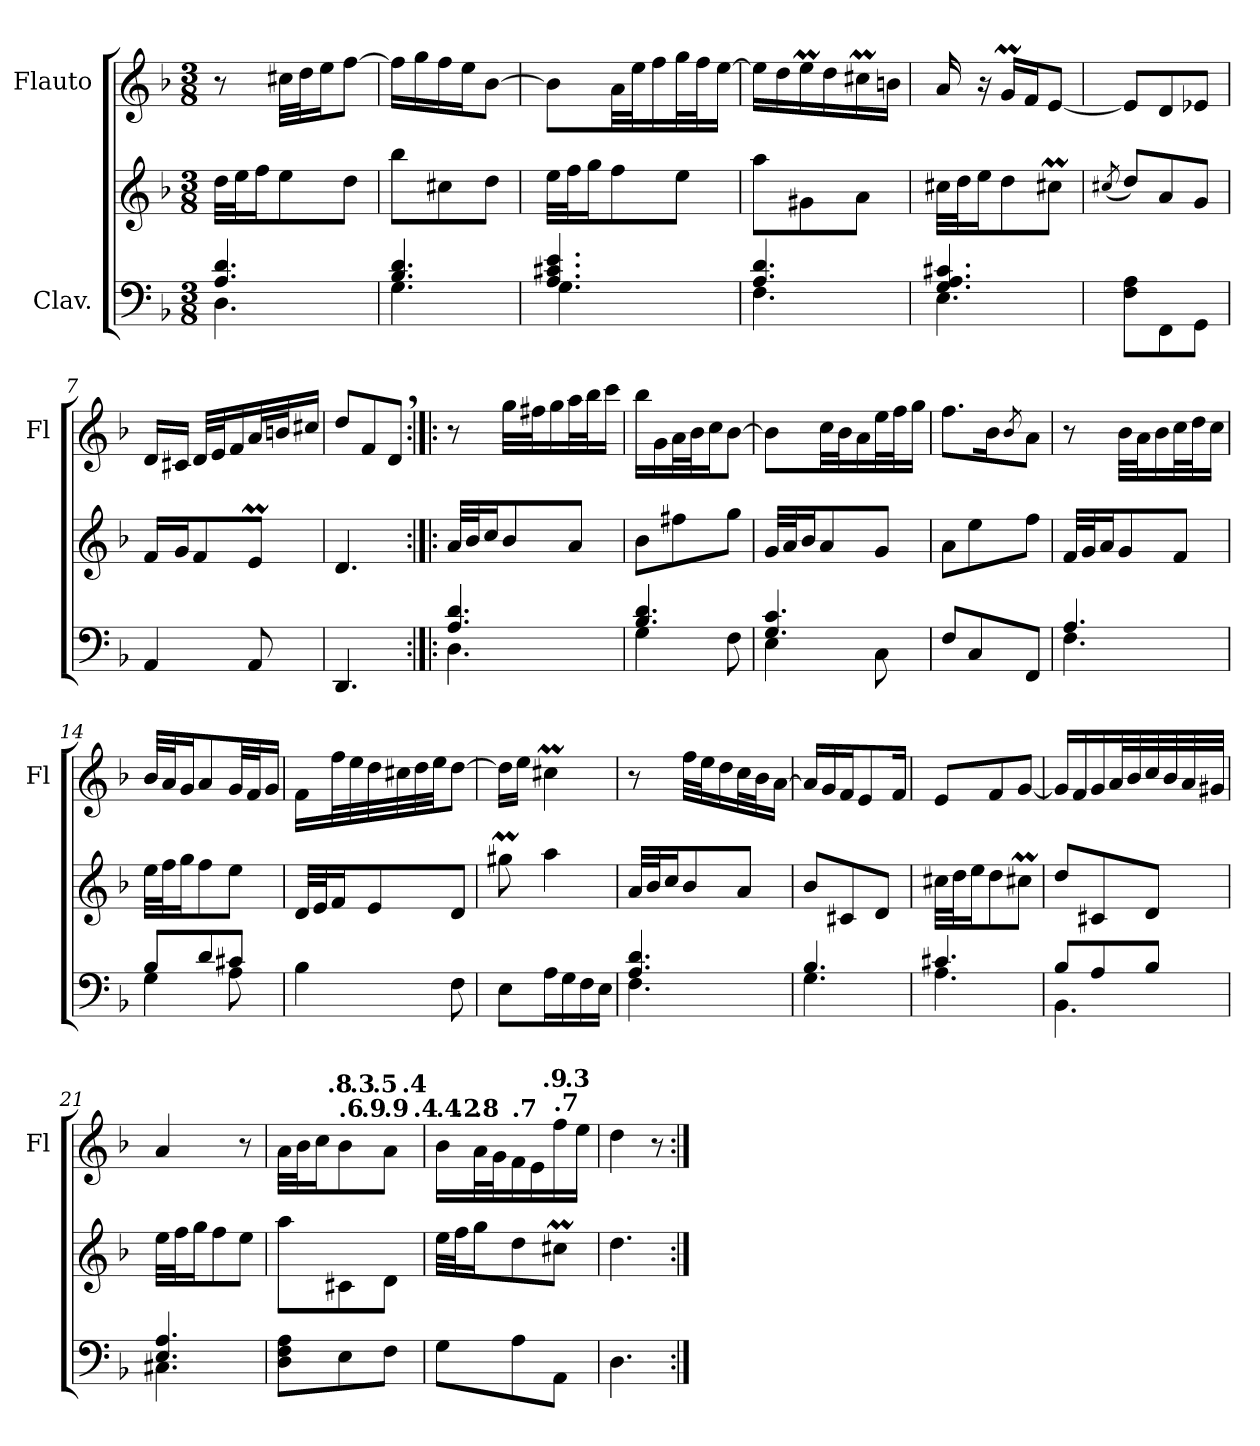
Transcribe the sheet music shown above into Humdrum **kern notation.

**kern	**kern	**kern
*part2	*part2	*part1
*staff3	*staff2	*staff1
*I"Clav.	*	*I"Flauto
*	*	*I'Fl
*clefF4	*clefG2	*clefG2
*k[b-]	*k[b-]	*k[b-]
*M3/8	*M3/8	*M3/8
*MM30	*MM30	*MM30
=1	=1	=1
*^	*	*
4.A/ 4.d/	4.D\	32dd\LLL	8r
.	.	32ee\J	.
.	.	16ff\J	.
.	.	8ee\	32cc#X\LLL
.	.	.	32dd\J
.	.	.	16ee\J
.	.	8dd\J	[8ff\J
=2	=2	=2	=2
4.B-/ 4.d/	4.G\	8bb-\L	16ff\LL]
.	.	.	16gg\
.	.	8cc#X\	16ff\
.	.	.	16ee\J
.	.	8dd\J	[8b-\J
=3	=3	=3	=3
4.A/ 4.c#X/ 4.e/	4.G\	32ee\LLL	8b-\L]
.	.	32ff\J	.
.	.	16gg\J	.
.	.	8ff\	32a\LL
.	.	.	32ee\J
.	.	.	16ff\
.	.	8ee\J	32gg\L
.	.	.	32ff\J
.	.	.	[16ee\JJ
=4	=4	=4	=4
4.A/ 4.d/	4.F\	8aa\L	16ee\LL]
.	.	.	16dd\
.	.	8g#X\	16eem\
.	.	.	16dd\
.	.	8a\J	16cc#Xm\
.	.	.	16bn\JJ
=5	=5	=5	=5
4.G/ 4.A/ 4.c#X/	4.E\	32cc#X\LLL	16a/
.	.	32dd\J	.
.	.	16ee\J	16r
.	.	8dd\	16gM/LL
.	.	.	16f/J
.	.	8cc#Xm\J	[8e/J
*v	*v	*	*
!!LO:LB:g=z
=6	=6	=6
.	(<8qcc#X/	.
8F\ 8A\L	8dd/L)	8e/L]
8FF\	8a/	8d/
8GG\J	8g/J	8e-X/J
=7	=7	=7
4AA/	16f/LL	16d/LL
.	16g/J	16c#X/JJ
.	8f/	32d/LLL
.	.	32e/J
.	.	16f/
8AA/	8em/J	32a/L
.	.	32bn/J
.	.	16cc#X/JJ
=8	=8	=8
4.DD/	4.d/	8dd/L
.	.	8f/
.	.	8d,/J
=9:|!|:	=9:|!|:	=9:|!|:
*^	*	*
4.A/ 4.d/	4.D\	32a/LLL	8r
.	.	32b-/J	.
.	.	16cc/J	.
.	.	8b-/	32gg\LLL
.	.	.	32ff#X\J
.	.	.	16gg\
.	.	8a/J	32aa\L
.	.	.	32bb-\J
.	.	.	16ccc\JJ
=10	=10	=10	=10
4.B-/ 4.d/	4G\	8b-\L	16bb-\LL
.	.	.	16g\
.	.	8ff#X\	32a\L
.	.	.	32b-\J
.	.	.	16cc\J
.	8F\	8gg\J	[8b-\J
!!LO:LB:g=z
=11	=11	=11	=11
4.G/ 4.c/	4E\	32g/LLL	8b-\L]
.	.	32a/J	.
.	.	16b-/J	.
.	.	8a/	32cc\LL
.	.	.	32b-\J
.	.	.	16a\
.	8C\	8g/J	32ee\L
.	.	.	32ff\J
.	.	.	16gg\JJ
*v	*v	*	*
=12	=12	=12
8F/L	8a\L	8.ff\L
8C/	8ee\	.
.	.	16b-\K
.	.	8qb-/
8FF/J	8ff\J	8a\J
=13	=13	=13
*^	*	*
4.A/	4.F\	32f/LLL	8r
.	.	32g/J	.
.	.	16a/J	.
.	.	8g/	32b-\LLL
.	.	.	32a\J
.	.	.	16b-\
.	.	8f/J	32cc\L
.	.	.	32dd\J
.	.	.	16cc\JJ
=14	=14	=14	=14
8B-/L	4G\	32ee\LLL	32b-/LLL
.	.	32ff\J	32a/J
.	.	16gg\J	16g/J
8d/	.	8ff\	8a/
8c#X/J	8A\	8ee\J	32g/LL
.	.	.	32f/J
.	.	.	16g/JJ
*v	*v	*	*
=15	=15	=15
4B-\	32d/LLL	16f\LL
.	32e/J	.
.	16f/J	32ff\L
.	.	32ee\
.	8e/	32dd\
.	.	32cc#X\
.	.	32dd\
.	.	32ee\JJ
8F\	8d/J	[8dd\J
!!LO:PB:g=z
=16	=16	=16
8E\L	8gg#Xm\	16dd\LL]
.	.	16ee\JJ
16A\L	4aa\	4cc#Xm\
16G\	.	.
16F\	.	.
16E\JJ	.	.
=17	=17	=17
*^	*	*
4.A/ 4.d/	4.F\	32a/LLL	8r
.	.	32b-/J	.
.	.	16cc/J	.
.	.	8b-/	32ff\LLL
.	.	.	32ee\J
.	.	.	16dd\
.	.	8a/J	32cc\L
.	.	.	32b-\J
.	.	.	[16a\JJ
=18	=18	=18	=18
4.B-/	4.G\	8b-/L	16a/LL]
.	.	.	16g/
.	.	8c#X/	16f/J
.	.	.	8e/
.	.	8d/J	.
.	.	.	16f/Jk
=19	=19	=19	=19
4.c#X/	4.A\	32cc#X\LLL	8e/L
.	.	32dd\J	.
.	.	16ee\J	.
.	.	8dd\	8f/
.	.	8cc#Xm\J	[8g/J
=20	=20	=20	=20
8B-/L	4.BB-\	8dd/L	16g/LL]
.	.	.	16f/
8A/	.	8c#X/	16g/
.	.	.	32a/L
.	.	.	32b-/
8B-/J	.	8d/J	32cc/
.	.	.	32b-/
.	.	.	32a/
.	.	.	32g#X/JJJ
=21	=21	=21	=21
4.E/ 4.A/	4.C#X\	32ee\LLL	4a/
.	.	32ff\J	.
.	.	16gg\J	.
.	.	8ff\	.
.	.	8ee\J	8r
*v	*v	*	*
!!LO:LB:g=z
=22	=22	=22
*	*	*MM30
*	*	*^
*	*	*	*^
*	*	*	*	*^
*	*	*	*	*	*^
*	*	*	*	*	*	*^
8D\ 8F\ 8A\L	8aa\L	32a\LLL	16.ryy	8ryy	8.ryy	8..ryy	4ryy
.	.	32b-\J	.	.	.	.	.
.	.	16cc\J	.	.	.	.	.
*	*	*MM30	*	*	*	*	*
!	!	!	!LO:TX:a:B:t=.8	!	!	!	!
.	.	.	4ryy	.	.	.	.
*	*	*MM30	*	*	*	*	*
!	!	!LO:TX:a:B:t=.6	!	!	!	!	!
8E\	8c#X\	8b-\	.	32ryy	.	.	.
*	*	*MM30	*	*	*	*	*
!	!	!	!	!LO:TX:a:B:t=.3	!	!	!
.	.	.	.	8..ryy	.	.	.
*	*	*MM29	*	*	*	*	*
!	!	!	!	!	!LO:TX:a:B:t=.9	!	!
.	.	.	.	.	8.ryy	.	.
*	*	*MM29	*	*	*	*	*
!	!	!	!	!	!	!LO:TX:a:B:t=.5	!
.	.	.	.	.	.	8ryy	.
*	*	*MM29	*	*	*	*	*
!	!	!LO:TX:a:B:t=.9	!	!	!	!	!
8F\J	8d\J	8a\J	.	.	.	.	16ryy
*	*	*MM28	*	*	*	*	*
!	!	!	!	!	!	!	!LO:TX:a:B:t=.4
.	.	.	.	.	.	.	16ryy
*	*	*MM28	*	*	*	*	*
!	!	!	!LO:TX:a:B:t=.4	!	!	!	!
.	.	.	32ryy	.	.	32ryy	.
*	*	*v	*v	*v	*v	*v	*v
=23	=23	=23
*	*	*MM27
*	*	*^
*	*	*	*^
*	*	*	*	*^
*	*	*	*	*	*^
*	*	*	*	*	*	*^
!	!	!LO:TX:a:B:t=.4	!	!	!	!	!
*	*	*	*	*v	*v	*v	*v
8G\L	32ee\LLL	16b-\LL	32ryy	8..ryy
*	*	*MM27	*	*
!	!	!	!LO:TX:a:B:t=.2	!
.	32ff\J	.	4ryy	.
*	*	*MM26	*	*
!	!	!LO:TX:a:B:t=.8	!	!
.	16gg\J	32a\L	.	.
.	.	32g\J	.	.
*	*	*MM24	*	*
!	!	!LO:TX:a:B:t=.7	!	!
8A\	8dd\	16f\	.	.
*	*	*MM23	*	*
.	.	16e\	.	.
*	*	*MM21	*	*
!	!	!	!	!LO:TX:a:B:t=.9
.	.	.	.	8ryy
*	*	*MM20	*	*
!	!	!LO:TX:a:B:t=.7	!	!
8AA\J	8cc#Xm\J	16ff\	.	.
*	*	*MM19	*	*
!	!	!	!LO:TX:a:B:t=.3	!
.	.	.	16.ryy	.
.	.	16ee\JJ	.	.
.	.	.	.	32ryy
*	*	*v	*v	*v
=24	=24	=24
*	*	*MM25
4.D\	4.dd\	4dd\
.	.	8r
=:|!	=:|!	=:|!
*-	*-	*-
